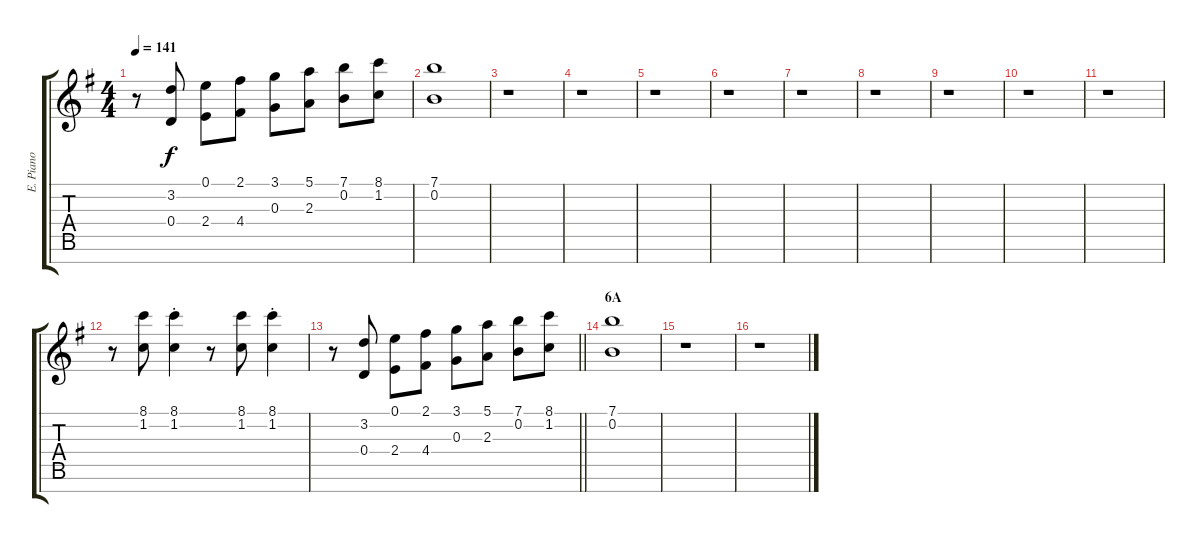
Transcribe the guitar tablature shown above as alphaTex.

\track ("E. Piano" "E. Piano") {instrument brightacousticpiano}
\staff {score tabs}
\tuning (E5 B4 G4 D4 A3 E3 B2) {hide}
\ts (4 4)
\tempo 141
\clef g2
\ks g
r.8{dy f} (3.2 0.4).8 (0.1 2.4).8 (2.1 4.4).8 (3.1 0.3).8 (5.1 2.3).8 (7.1 0.2).8 (8.1 1.2).8 |
(7.1 0.2).1 |
r.1 |
r.1 |
r.1 |
r.1 |
r.1 |
r.1 |
r.1 |
r.1 |
r.1 |
r.8 (8.1 1.2).8 (8.1{st} 1.2{st}).4 r.8 (8.1 1.2).8 (8.1{st} 1.2{st}).4 |
\barLineRight lightlight
r.8 (3.2 0.4).8 (0.1 2.4).8 (2.1 4.4).8 (3.1 0.3).8 (5.1 2.3).8 (7.1 0.2).8 (8.1 1.2).8 |
\section ("" "6A")
(7.1 0.2).1 |
r.1 |
r.1
